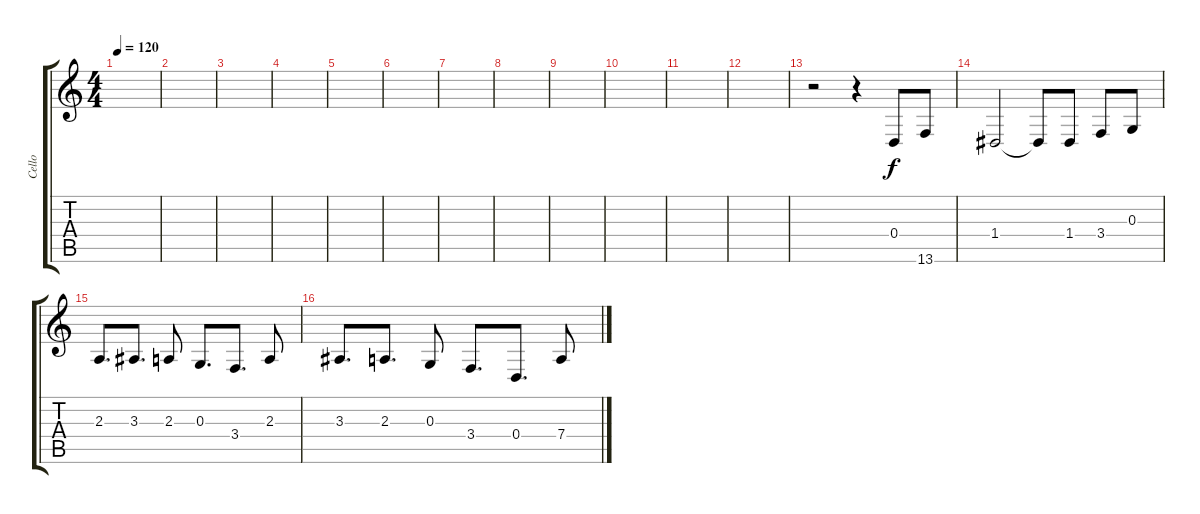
\track ("Cello" "Cello") {instrument stringensemble1}
\staff {score tabs}
\tuning (E4 B3 G3 D3 A2 E2) {hide}
\ts (4 4)
\tempo 120
\clef g2
\ks c
|
|
|
|
|
|
|
|
|
|
|
|
r.2{volume 14 instrument cello} r.4 0.4.8 13.6.8 |
1.4.2 1.4{t}.8 1.4.8 3.4.8 0.3.8 |
2.3.8{d} 3.3.8{d} 2.3.8 0.3.8{d} 3.4.8{d} 2.3.8 |
3.3.8{d} 2.3.8{d} 0.3.8 3.4.8{d} 0.4.8{d} 7.4.8
